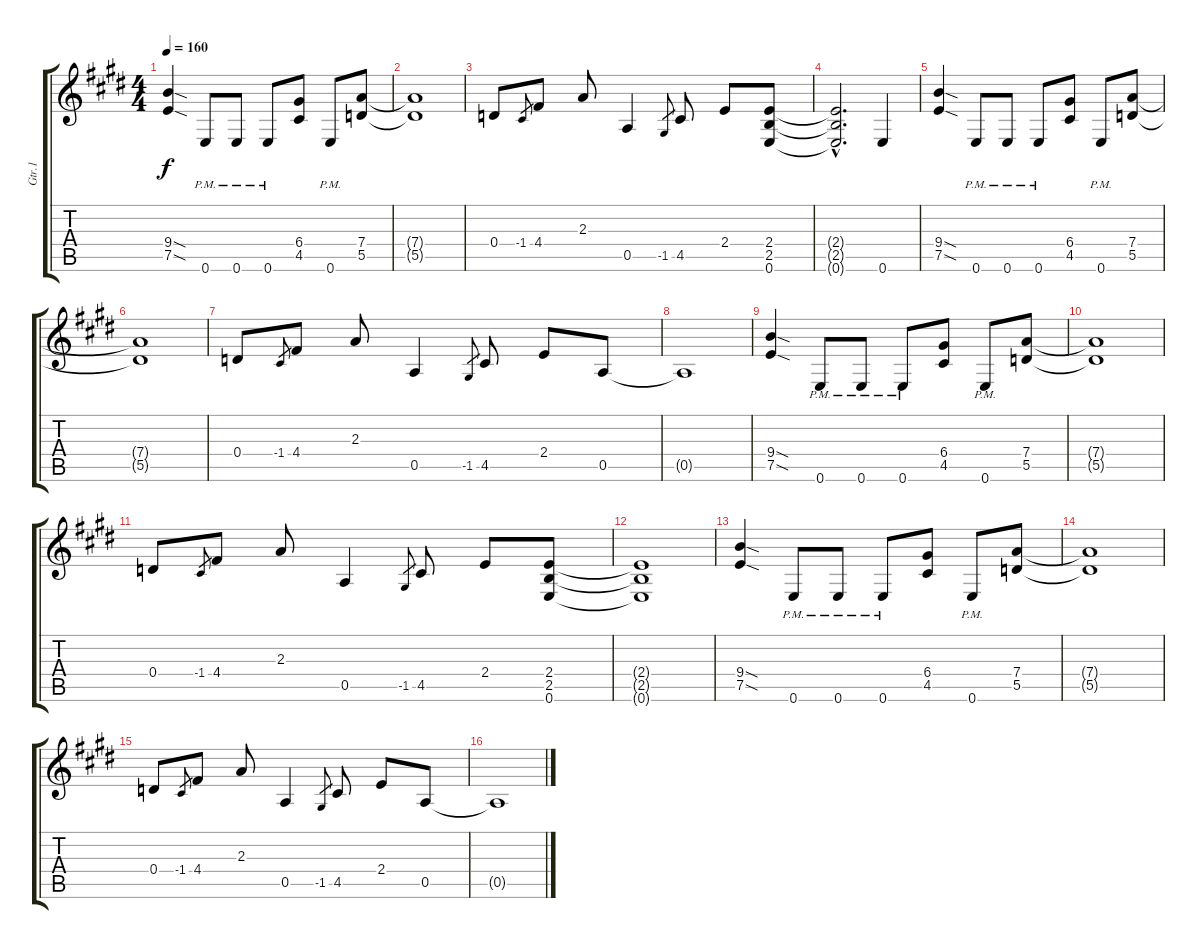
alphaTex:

\track ("Gtr.1" "Gtr.1") {instrument distortionguitar}
\staff {score tabs}
\tuning (E4 B3 G3 D3 A2 E2) {hide}
\ts (4 4)
\tempo 160
\clef g2
\ks e
(9.4{sod} 7.5{sod}).4{dy f instrument distortionguitar} 0.6{pm}.8 0.6{pm}.8 0.6{pm}.8 (6.4 4.5).8 0.6{pm}.8 (7.4 5.5).8 |
(7.4{t} 5.5{t}).1 |
0.4.8 -1.4.8{gr} 4.4.8 2.3.8 0.5.4 -1.5.8{gr} 4.5.8 2.4.8 (2.4 2.5 0.6).8 |
(2.4{hac t} 2.5{hac t} 0.6{hac t}).2{d} 0.6.4 |
(9.4{sod} 7.5{sod}).4 0.6{pm}.8 0.6{pm}.8 0.6{pm}.8 (6.4 4.5).8 0.6{pm}.8 (7.4 5.5).8 |
(7.4{t} 5.5{t}).1 |
0.4.8 -1.4.8{gr} 4.4.8 2.3.8 0.5.4 -1.5.8{gr} 4.5.8 2.4.8 0.5.8 |
0.5{t}.1 |
(9.4{sod} 7.5{sod}).4 0.6{pm}.8 0.6{pm}.8 0.6{pm}.8 (6.4 4.5).8 0.6{pm}.8 (7.4 5.5).8 |
(7.4{t} 5.5{t}).1 |
0.4.8 -1.4.8{gr} 4.4.8 2.3.8 0.5.4 -1.5.8{gr} 4.5.8 2.4.8 (2.4 2.5 0.6).8 |
(2.4{t} 2.5{t} 0.6{t}).1 |
(9.4{sod} 7.5{sod}).4 0.6{pm}.8 0.6{pm}.8 0.6{pm}.8 (6.4 4.5).8 0.6{pm}.8 (7.4 5.5).8 |
(7.4{t} 5.5{t}).1 |
0.4.8 -1.4.8{gr} 4.4.8 2.3.8 0.5.4 -1.5.8{gr} 4.5.8 2.4.8 0.5.8 |
0.5{t}.1
